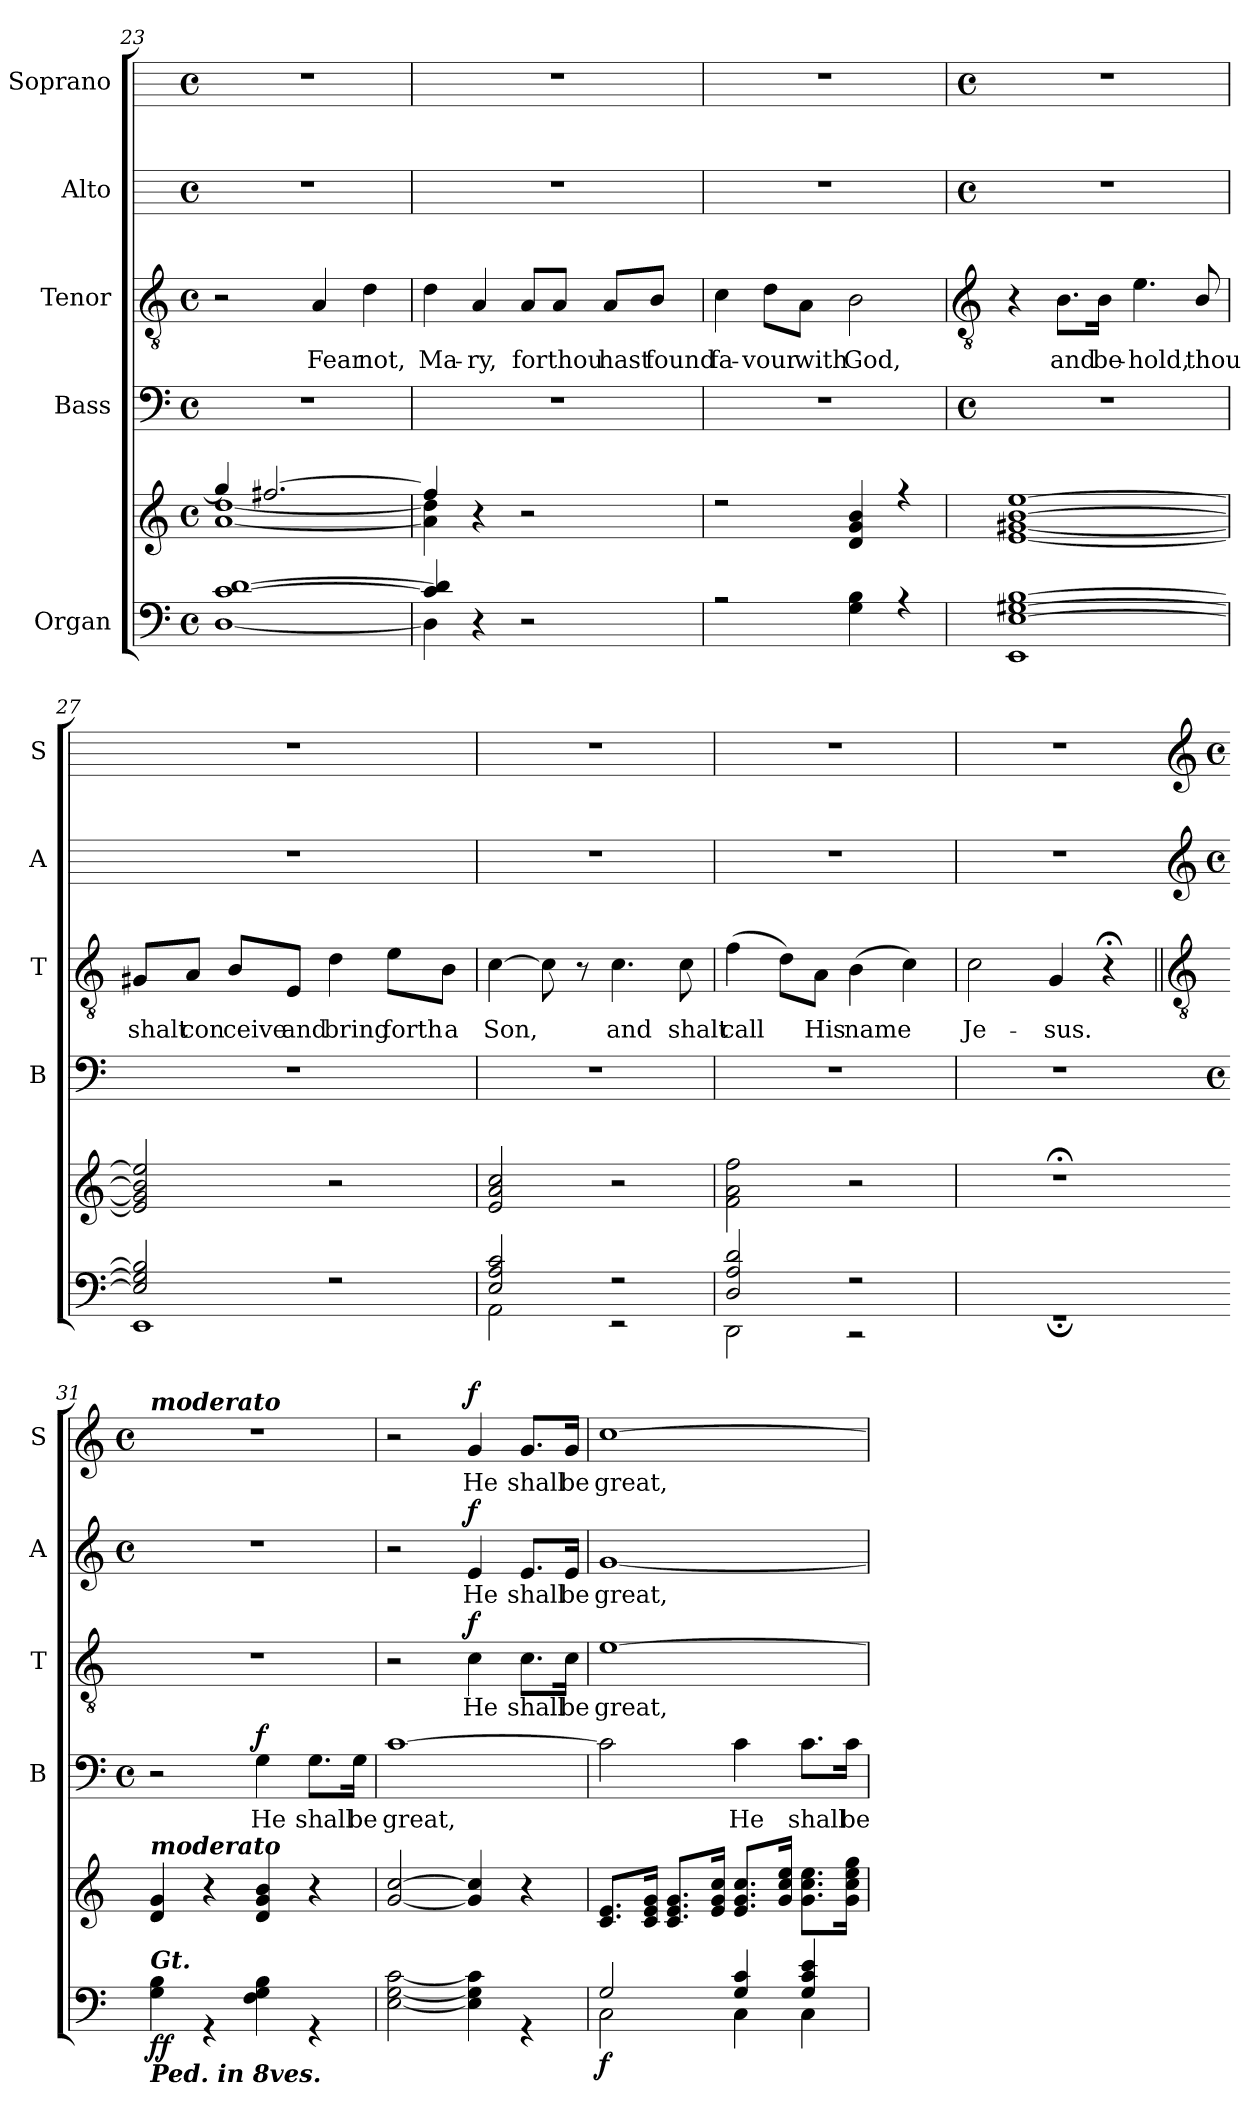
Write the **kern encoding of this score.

**kern	**kern	**dynam	**kern	**text	**dynam	**kern	**text	**dynam	**kern	**text	**dynam	**kern	**text	**dynam
*part5	*part5	*part5	*part4	*part4	*part4	*part3	*part3	*part3	*part2	*part2	*part2	*part1	*part1	*part1
*staff6	*staff5	*staff5/6	*staff4	*staff4	*staff4	*staff3	*staff3	*staff3	*staff2	*staff2	*staff2	*staff1	*staff1	*staff1
*I"Organ	*	*	*I"Bass	*	*	*I"Tenor	*	*	*I"Alto	*	*	*I"Soprano	*	*
*	*	*	*I'B	*	*	*I'T	*	*	*I'A	*	*	*I'S	*	*
*clefF4	*clefG2	*	*clefF4	*	*	*clefGv2	*	*	*	*	*	*	*	*
*k[]	*k[]	*	*k[]	*	*	*k[]	*	*	*	*	*	*	*	*
*C:	*C:	*	*C:	*	*	*C:	*	*	*	*	*	*	*	*
*M4/4	*M4/4	*	*M4/4	*	*	*M4/4	*	*	*M4/4	*	*	*M4/4	*	*
*met(c)	*met(c)	*	*met(c)	*	*	*met(c)	*	*	*met(c)	*	*	*met(c)	*	*
=23	=23	=23	=23	=23	=23	=23	=23	=23	=23	=23	=23	=23	=23	=23
*^	*^	*	*	*	*	*	*	*	*	*	*	*	*	*
[1c/ [1d/	[1D\	4gg/]	[1a\ [1dd\	.	1r	.	.	2r	.	.	1r	.	.	1r	.	.
.	.	[2.ff#X/	.	.	.	.	.	.	.	.	.	.	.	.	.	.
!	!	!	!	!	!	!	!	!	!LO:LY:b	!	!	!	!	!	!	!
.	.	.	.	.	.	.	.	4A	Fear	.	.	.	.	.	.	.
!	!	!	!	!	!	!	!	!	!LO:LY:b	!	!	!	!	!	!	!
.	.	.	.	.	.	.	.	4d	not,	.	.	.	.	.	.	.
=24	=24	=24	=24	=24	=24	=24	=24	=24	=24	=24	=24	=24	=24	=24	=24	=24
!	!	!	!	!	!	!	!	!	!LO:LY:b	!	!	!	!	!	!	!
4c/] 4d/]	4D\]	4ff#/]	4a\] 4dd\]	.	1r	.	.	4d	Ma-	.	1r	.	.	1r	.	.
!	!	!	!	!	!	!	!	!	!LO:LY:b	!	!	!	!	!	!	!
4r	2.ryy	4r	2.ryy	.	.	.	.	4A	-ry,	.	.	.	.	.	.	.
!	!	!	!	!	!	!	!	!	!LO:LY:b	!	!	!	!	!	!	!
2r	.	2r	.	.	.	.	.	8A/L	for	.	.	.	.	.	.	.
!	!	!	!	!	!	!	!	!	!LO:LY:b	!	!	!	!	!	!	!
.	.	.	.	.	.	.	.	8A/J	thou	.	.	.	.	.	.	.
!	!	!	!	!	!	!	!	!	!LO:LY:b	!	!	!	!	!	!	!
.	.	.	.	.	.	.	.	8A/L	hast	.	.	.	.	.	.	.
!	!	!	!	!	!	!	!	!	!LO:LY:b	!	!	!	!	!	!	!
.	.	.	.	.	.	.	.	8B/J	found	.	.	.	.	.	.	.
=25	=25	=25	=25	=25	=25	=25	=25	=25	=25	=25	=25	=25	=25	=25	=25	=25
!	!	!	!	!	!	!	!	!	!LO:LY:b	!	!	!	!	!	!	!
2r	1ryy	2r	1ryy	.	1r	.	.	4c	fa-	.	1r	.	.	1r	.	.
!	!	!	!	!	!	!	!	!	!LO:LY:b	!	!	!	!	!	!	!
.	.	.	.	.	.	.	.	8d\L	-vour	.	.	.	.	.	.	.
!	!	!	!	!	!	!	!	!	!LO:LY:b	!	!	!	!	!	!	!
.	.	.	.	.	.	.	.	8A\J	with	.	.	.	.	.	.	.
!	!	!	!	!	!	!	!	!	!LO:LY:b	!	!	!	!	!	!	!
4G\ 4B\	.	4d/ 4g/ 4b/	.	.	.	.	.	2B	God,	.	.	.	.	.	.	.
4r	.	4r	.	.	.	.	.	.	.	.	.	.	.	.	.	.
*	*	*v	*v	*	*	*	*	*	*	*	*	*	*	*	*	*
!!LO:LB:g=z
=26	=26	=26	=26	=26	=26	=26	=26	=26	=26	=26	=26	=26	=26	=26	=26
*	*	*	*	*	*	*	*clefGv2	*	*	*	*	*	*	*	*
*	*	*	*	*M4/4	*	*	*	*	*	*M4/4	*	*	*M4/4	*	*
*	*	*	*	*met(c)	*	*	*	*	*	*met(c)	*	*	*met(c)	*	*
[1E/ [1G#X/ [1B/	1EE\	[1e [1g#X [1b [1ee	.	1r	.	.	4r	.	.	1r	.	.	1r	.	.
!	!	!	!	!	!	!	!	!LO:LY:b	!	!	!	!	!	!	!
.	.	.	.	.	.	.	8.B\L	and	.	.	.	.	.	.	.
!	!	!	!	!	!	!	!	!LO:LY:b	!	!	!	!	!	!	!
.	.	.	.	.	.	.	16B\Jk	be-	.	.	.	.	.	.	.
!	!	!	!	!	!	!	!	!LO:LY:b	!	!	!	!	!	!	!
.	.	.	.	.	.	.	4.e	-hold,	.	.	.	.	.	.	.
!	!	!	!	!	!	!	!	!LO:LY:b	!	!	!	!	!	!	!
.	.	.	.	.	.	.	8B/	thou	.	.	.	.	.	.	.
=27	=27	=27	=27	=27	=27	=27	=27	=27	=27	=27	=27	=27	=27	=27	=27
!	!	!	!	!	!	!	!	!LO:LY:b	!	!	!	!	!	!	!
2E/] 2G#/] 2B/]	1EE\	2e] 2g#] 2b] 2ee]	.	1r	.	.	8G#X/L	shalt	.	1r	.	.	1r	.	.
!	!	!	!	!	!	!	!	!LO:LY:b	!	!	!	!	!	!	!
.	.	.	.	.	.	.	8A/J	con	.	.	.	.	.	.	.
!	!	!	!	!	!	!	!	!LO:LY:b	!	!	!	!	!	!	!
.	.	.	.	.	.	.	8B/L	-ceive	.	.	.	.	.	.	.
!	!	!	!	!	!	!	!	!LO:LY:b	!	!	!	!	!	!	!
.	.	.	.	.	.	.	8E/J	and	.	.	.	.	.	.	.
!	!	!	!	!	!	!	!	!LO:LY:b	!	!	!	!	!	!	!
2r	.	2r	.	.	.	.	4d	bring	.	.	.	.	.	.	.
!	!	!	!	!	!	!	!	!LO:LY:b	!	!	!	!	!	!	!
.	.	.	.	.	.	.	8e\L	forth	.	.	.	.	.	.	.
!	!	!	!	!	!	!	!	!LO:LY:b	!	!	!	!	!	!	!
.	.	.	.	.	.	.	8B\J	a	.	.	.	.	.	.	.
=28	=28	=28	=28	=28	=28	=28	=28	=28	=28	=28	=28	=28	=28	=28	=28
!	!	!	!	!	!	!	!	!LO:LY:b	!	!	!	!	!	!	!
2E/ 2A/ 2c/	2AA\	2e 2a 2cc	.	1r	.	.	[4c	Son,	.	1r	.	.	1r	.	.
.	.	.	.	.	.	.	8c]	.	.	.	.	.	.	.	.
.	.	.	.	.	.	.	8r	.	.	.	.	.	.	.	.
!	!	!	!	!	!	!	!	!LO:LY:b	!	!	!	!	!	!	!
2r	2r	2r	.	.	.	.	4.c	and	.	.	.	.	.	.	.
!	!	!	!	!	!	!	!	!LO:LY:b	!	!	!	!	!	!	!
.	.	.	.	.	.	.	8c	shalt	.	.	.	.	.	.	.
=29	=29	=29	=29	=29	=29	=29	=29	=29	=29	=29	=29	=29	=29	=29	=29
!	!	!	!	!	!	!	!	!LO:LY:b	!	!	!	!	!	!	!
2D/ 2A/ 2d/	2DD\	2f 2a 2ff	.	1r	.	.	(>4f	call	.	1r	.	.	1r	.	.
.	.	.	.	.	.	.	8d\L)	.	.	.	.	.	.	.	.
!	!	!	!	!	!	!	!	!LO:LY:b	!	!	!	!	!	!	!
.	.	.	.	.	.	.	8A\J	His	.	.	.	.	.	.	.
!	!	!	!	!	!	!	!	!LO:LY:b	!	!	!	!	!	!	!
2r	2r	2r	.	.	.	.	(>4B	name	.	.	.	.	.	.	.
.	.	.	.	.	.	.	4c)	.	.	.	.	.	.	.	.
=30	=30	=30	=30	=30	=30	=30	=30	=30	=30	=30	=30	=30	=30	=30	=30
!	!	!	!	!	!	!	!	!LO:LY:b	!	!	!	!	!	!	!
1ryy	1r;	1r;<	.	1r	.	.	2c	Je-	.	1r	.	.	1r	.	.
!	!	!	!	!	!	!	!	!LO:LY:b	!	!	!	!	!	!	!
.	.	.	.	.	.	.	4G	-sus.	.	.	.	.	.	.	.
.	.	.	.	.	.	.	4r;<	.	.	.	.	.	.	.	.
!!LO:LB:g=z
=31||	=31||	=31||	=31	=31	=31	=31	=31||	=31	=31	=31	=31	=31	=31	=31	=31
*	*	*	*	*	*	*	*clefGv2	*	*	*clefG2	*	*	*clefG2	*	*
*	*	*	*	*k[]	*	*	*	*	*	*k[]	*	*	*k[]	*	*
*	*	*	*	*C:	*	*	*	*	*	*C:	*	*	*C:	*	*
*	*	*	*	*M4/4	*	*	*	*	*	*M4/4	*	*	*M4/4	*	*
*	*	*	*	*met(c)	*	*	*	*	*	*met(c)	*	*	*met(c)	*	*
*	*	*MM88	*	*	*	*	*	*	*	*	*	*	*	*	*
!	!	!	!	!	!	!	!	!	!	!	!	!	!LO:TX:a:Bi:t=moderato	!	!
!	!	!LO:TX:a:Bi:t=moderato	!	!	!	!	!	!	!	!	!	!	!	!	!
!LO:TX:b:Bi:t=Ped. in 8ves.	!	!	!	!	!	!	!	!	!	!	!	!	!	!	!
!LO:TX:a:Bi:t=Gt.	!	!	!	!	!	!	!	!	!	!	!	!	!	!	!
!	!	!	!LO:DY:b=2	!	!	!	!	!	!	!	!	!	!	!	!
!	!	!	!LO:DY:n=1:b	!	!	!	!	!	!	!	!	!	!	!	!
1ryy	4G\ 4B\	4d 4g	f f	2r	.	.	1r	.	.	1r	.	.	1r	.	.
.	4r	4r	.	.	.	.	.	.	.	.	.	.	.	.	.
!	!	!	!	!	!LO:LY:b	!LO:DY:b	!	!	!	!	!	!	!	!	!
.	4F\ 4G\ 4B\	4d 4g 4b	.	4G	He	f	.	.	.	.	.	.	.	.	.
!	!	!	!	!	!LO:LY:b	!	!	!	!	!	!	!	!	!	!
.	4r	4r	.	8.G\L	shall	.	.	.	.	.	.	.	.	.	.
!	!	!	!	!	!LO:LY:b	!	!	!	!	!	!	!	!	!	!
.	.	.	.	16G\Jk	be	.	.	.	.	.	.	.	.	.	.
=32	=32	=32	=32	=32	=32	=32	=32	=32	=32	=32	=32	=32	=32	=32	=32
!	!	!	!	!	!LO:LY:b	!	!	!	!	!	!	!	!	!	!
1ryy	[2E\ [2G\ [2c\	[2g [2cc	.	[1c	great,	.	2r	.	.	2r	.	.	2r	.	.
!	!	!	!	!	!	!	!	!LO:LY:b	!LO:DY:b	!	!LO:LY:b	!LO:DY:b	!	!LO:LY:b	!LO:DY:b
.	4E\] 4G\] 4c\]	4g] 4cc]	.	.	.	.	4c	He	f	4e	He	f	4g	He	f
!	!	!	!	!	!	!	!	!LO:LY:b	!	!	!LO:LY:b	!	!	!LO:LY:b	!
.	4r	4r	.	.	.	.	8.c\L	shall	.	8.e/L	shall	.	8.g/L	shall	.
!	!	!	!	!	!	!	!	!LO:LY:b	!	!	!LO:LY:b	!	!	!LO:LY:b	!
.	.	.	.	.	.	.	16c\Jk	be	.	16e/Jk	be	.	16g/Jk	be	.
=33	=33	=33	=33	=33	=33	=33	=33	=33	=33	=33	=33	=33	=33	=33	=33
!	!	!	!LO:DY:b=2	!	!	!	!	!LO:LY:b	!	!	!LO:LY:b	!	!	!LO:LY:b	!
2G/	2C\	8.c 8.eL	f	2c]	.	.	[1e	great,	.	[1g	great,	.	[1cc	great,	.
.	.	16c 16e 16gJ	.	.	.	.	.	.	.	.	.	.	.	.	.
.	.	8.c 8.e 8.gL	.	.	.	.	.	.	.	.	.	.	.	.	.
.	.	16e 16g 16ccJ	.	.	.	.	.	.	.	.	.	.	.	.	.
!	!	!	!	!	!LO:LY:b	!	!	!	!	!	!	!	!	!	!
4G/ 4c/	4C\	8.e 8.g 8.ccL	.	4c	He	.	.	.	.	.	.	.	.	.	.
.	.	16g 16cc 16eeJ	.	.	.	.	.	.	.	.	.	.	.	.	.
!	!	!	!	!	!LO:LY:b	!	!	!	!	!	!	!	!	!	!
4G/ 4c/ 4e/	4C\	8.g 8.cc 8.eeL	.	8.c\L	shall	.	.	.	.	.	.	.	.	.	.
!	!	!	!	!	!LO:LY:b	!	!	!	!	!	!	!	!	!	!
.	.	16g 16cc 16ee 16ggJ	.	16c\Jk	be	.	.	.	.	.	.	.	.	.	.
*v	*v	*	*	*	*	*	*	*	*	*	*	*	*	*	*
=	=	=	=	=	=	=	=	=	=	=	=	=	=	=
*-	*-	*-	*-	*-	*-	*-	*-	*-	*-	*-	*-	*-	*-	*-
